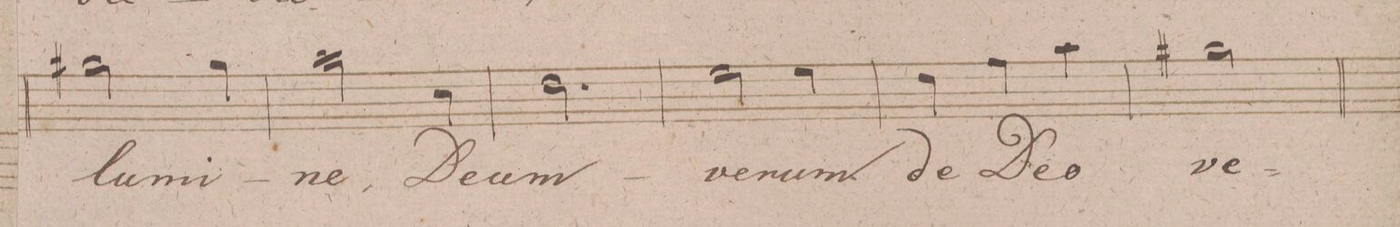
**kern	**text	**dynam
*I"Alto.	*	*
*clefC3	*	*
*k[f#]	*	*
*M3/4	*	*
2a#X\	lu-	.
4a#\	-mi-	.
=53	=53	=53
2b\	-ne,	.
4d\	De-	.
=54	=54	=54
2.e\	-um	.
=55	=55	=55
2f#\	ve-	.
4f#\	-rum	.
=56	=56	=56
4e\	de	.
4g\	De-	.
*4|left	*	*
4b\	-o	.
=57	=57	=57
2.a#X\	ve-	.
=58	=58	=58
*-	*-	*-
